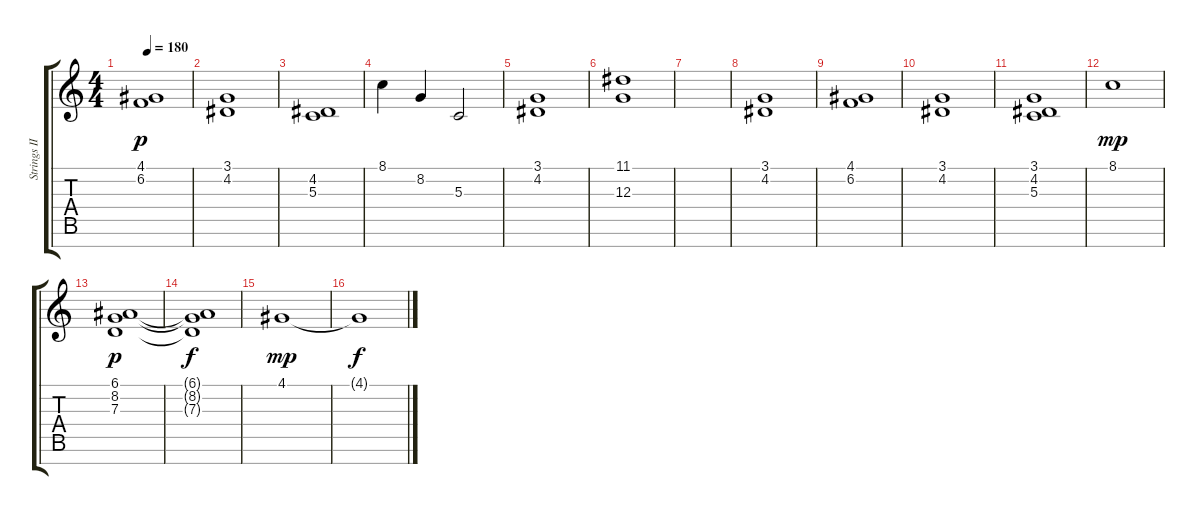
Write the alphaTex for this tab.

\track ("Strings II" "Strings II") {instrument stringensemble2}
\staff {score tabs}
\tuning (E4 B3 G3 D3 A2 E2 B1) {hide}
\ts (4 4)
\tempo 180
\clef g2
\ks c
(4.1 6.2).1{dy p} |
(3.1 4.2).1 |
(4.2 5.3).1 |
8.1.4 8.2.4 5.3.2 |
(3.1 4.2).1 |
(11.1 12.3).1 |
|
(3.1 4.2).1 |
(4.1 6.2).1 |
(3.1 4.2).1 |
(3.1 4.2 5.3).1 |
8.1.1{dy mp} |
(6.1 8.2 7.3).1{dy p} |
(6.1{t} 8.2{t} 7.3{t}).1{dy f} |
4.1.1{dy mp} |
4.1{t}.1{dy f}
